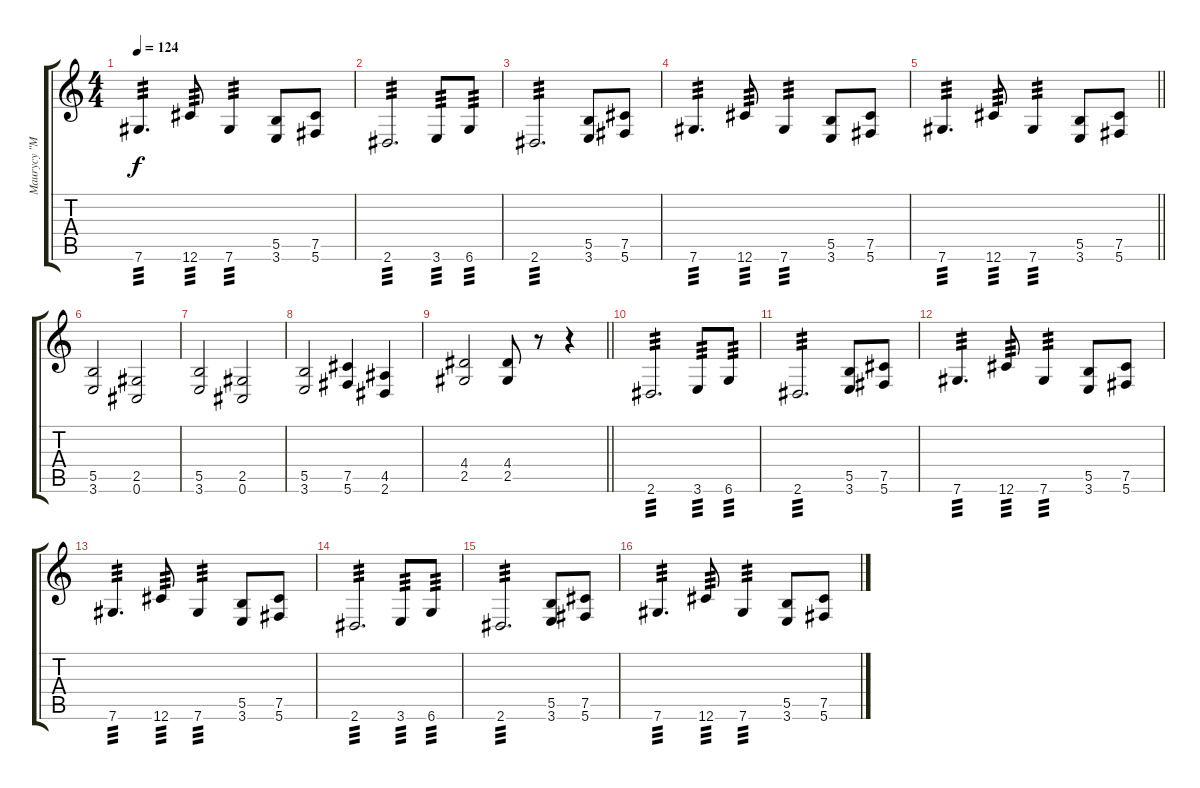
\track ("Maurycy \"Mauser\" Stefanowicz (Rythm)" "Maurycy \"M") {instrument overdrivenguitar}
\staff {score tabs}
\tuning (Db4 Ab3 E3 B2 Gb2 Db2) {hide}
\ts (4 4)
\tempo 124
\clef g2
\ks c
7.6.4{d tp 3 dy f} 12.6.8{tp 3} 7.6.4{tp 3} (5.5 3.6).8 (7.5 5.6).8 |
2.6.2{d tp 3} 3.6.8{tp 3} 6.6.8{tp 3} |
2.6.2{d tp 3} (5.5 3.6).8 (7.5 5.6).8 |
7.6.4{d tp 3} 12.6.8{tp 3} 7.6.4{tp 3} (5.5 3.6).8 (7.5 5.6).8 |
\barLineRight lightlight
7.6.4{d tp 3} 12.6.8{tp 3} 7.6.4{tp 3} (5.5 3.6).8 (7.5 5.6).8 |
(5.5 3.6).2 (2.5 0.6).2 |
(5.5 3.6).2 (2.5 0.6).2 |
(5.5 3.6).2 (7.5 5.6).4 (4.5 2.6).4 |
\barLineRight lightlight
(4.4 2.5).2 (4.4 2.5).8 r.8 r.4 |
2.6.2{d tp 3} 3.6.8{tp 3} 6.6.8{tp 3} |
2.6.2{d tp 3} (5.5 3.6).8 (7.5 5.6).8 |
7.6.4{d tp 3} 12.6.8{tp 3} 7.6.4{tp 3} (5.5 3.6).8 (7.5 5.6).8 |
7.6.4{d tp 3} 12.6.8{tp 3} 7.6.4{tp 3} (5.5 3.6).8 (7.5 5.6).8 |
2.6.2{d tp 3} 3.6.8{tp 3} 6.6.8{tp 3} |
2.6.2{d tp 3} (5.5 3.6).8 (7.5 5.6).8 |
7.6.4{d tp 3} 12.6.8{tp 3} 7.6.4{tp 3} (5.5 3.6).8 (7.5 5.6).8
